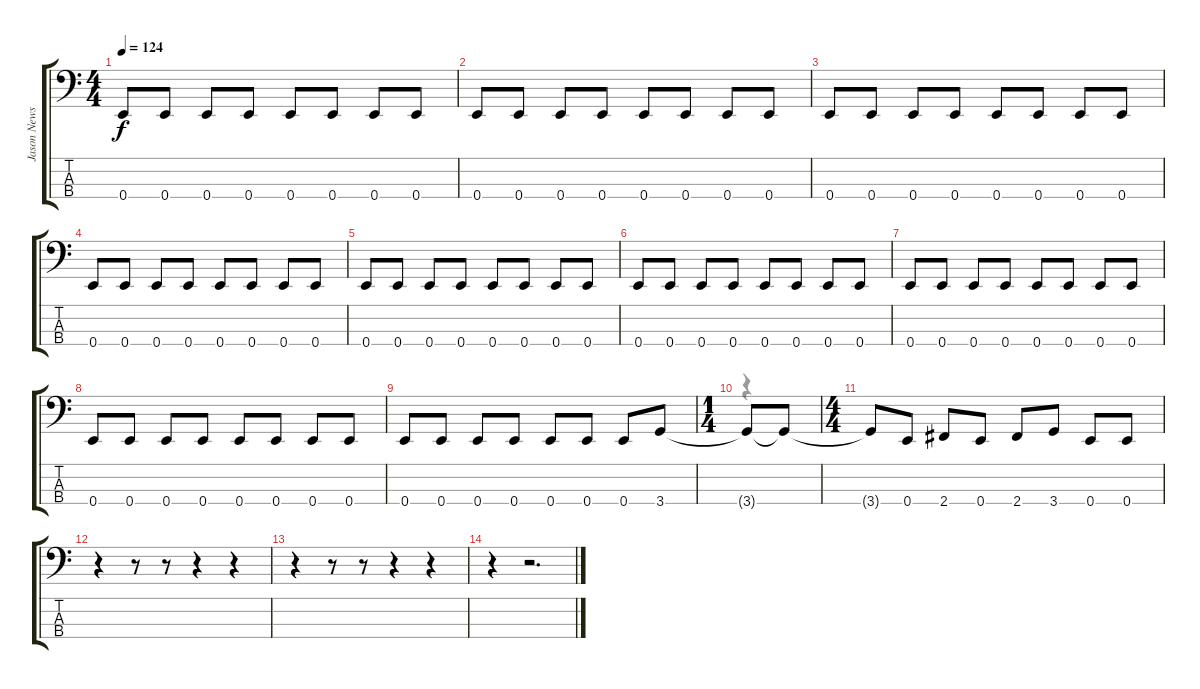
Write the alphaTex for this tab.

\track ("Jason Newsted" "Jason News") {instrument electricbasspick}
\staff {score tabs}
\tuning (G2 D2 A1 E1) {hide}
\voice
\ts (4 4)
\tempo 124
\clef f4
\ks c
0.4.8{dy f} 0.4.8 0.4.8 0.4.8 0.4.8 0.4.8 0.4.8 0.4.8 |
0.4.8 0.4.8 0.4.8 0.4.8 0.4.8 0.4.8 0.4.8 0.4.8 |
0.4.8 0.4.8 0.4.8 0.4.8 0.4.8 0.4.8 0.4.8 0.4.8 |
0.4.8 0.4.8 0.4.8 0.4.8 0.4.8 0.4.8 0.4.8 0.4.8 |
0.4.8 0.4.8 0.4.8 0.4.8 0.4.8 0.4.8 0.4.8 0.4.8 |
0.4.8 0.4.8 0.4.8 0.4.8 0.4.8 0.4.8 0.4.8 0.4.8 |
0.4.8 0.4.8 0.4.8 0.4.8 0.4.8 0.4.8 0.4.8 0.4.8 |
0.4.8 0.4.8 0.4.8 0.4.8 0.4.8 0.4.8 0.4.8 0.4.8 |
0.4.8 0.4.8 0.4.8 0.4.8 0.4.8 0.4.8 0.4.8 3.4.8 |
\ts (1 4)
3.4{t}.8 3.4{t}.8 |
\ts (4 4)
3.4{t}.8 0.4.8 2.4.8 0.4.8 2.4.8 3.4.8 0.4.8 0.4.8 |
r.4 r.8 r.8 r.4 r.4 |
r.4 r.8 r.8 r.4 r.4 |
r.4 r.2{d}
\voice
\clef f4
\ottava regular
\simile none
\ks c
|
|
|
|
|
|
|
|
|
r.4 |
|
|
|
